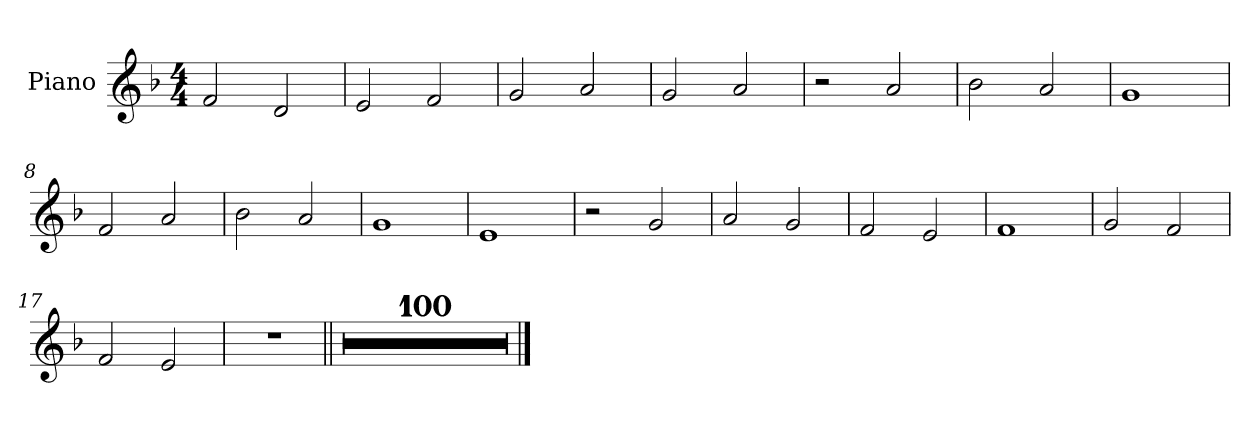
**kern
*part1
*staff1
*I"Piano
*I'Pno.
*clefG2
*k[b-]
*M4/4
=1
2f/
2d/
=2
2e/
2f/
=3
2g/
2a/
=4
2g/
2a/
=5
2r
2a/
=6
2b-\
2a/
=7
1g
=8
2f/
2a/
=9
2b-\
2a/
=10
1g
!!LO:LB:g=z
=11
1e
=12
2r
2g/
=13
2a/
2g/
=14
2f/
2e/
=15
1f
=16
2g/
2f/
=17
2f/
2e/
=18
1r
=19||
1r
=20
1r
=21
1r
!!LO:LB:g=z
=22
1r
=23
1r
=24
1r
=25
1r
=26
1r
=27
1r
=28
1r
=29
1r
=30
1r
=31
1r
=32
1r
=33
1r
!!LO:LB:g=z
=34
1r
=35
1r
=36
1r
=37
1r
=38
1r
=39
1r
=40
1r
=41
1r
=42
1r
=43
1r
=44
1r
=45
1r
!!LO:LB:g=z
=46
1r
=47
1r
=48
1r
=49
1r
=50
1r
=51
1r
=52
1r
=53
1r
=54
1r
=55
1r
=56
1r
=57
1r
!!LO:LB:g=z
=58
1r
=59
1r
=60
1r
=61
1r
=62
1r
=63
1r
=64
1r
=65
1r
=66
1r
=67
1r
=68
1r
=69
1r
!!LO:LB:g=z
=70
1r
=71
1r
=72
1r
=73
1r
=74
1r
=75
1r
=76
1r
=77
1r
=78
1r
=79
1r
=80
1r
=81
1r
!!LO:LB:g=z
=82
1r
=83
1r
=84
1r
=85
1r
=86
1r
=87
1r
=88
1r
=89
1r
=90
1r
=91
1r
=92
1r
=93
1r
!!LO:LB:g=z
=94
1r
=95
1r
=96
1r
=97
1r
=98
1r
=99
1r
=100
1r
=101
1r
=102
1r
=103
1r
=104
1r
=105
1r
!!LO:LB:g=z
=106
1r
=107
1r
=108
1r
=109
1r
=110
1r
=111
1r
=112
1r
=113
1r
=114
1r
=115
1r
=116
1r
=117
1r
!!LO:PB:g=z
=118
1r
==
*-
